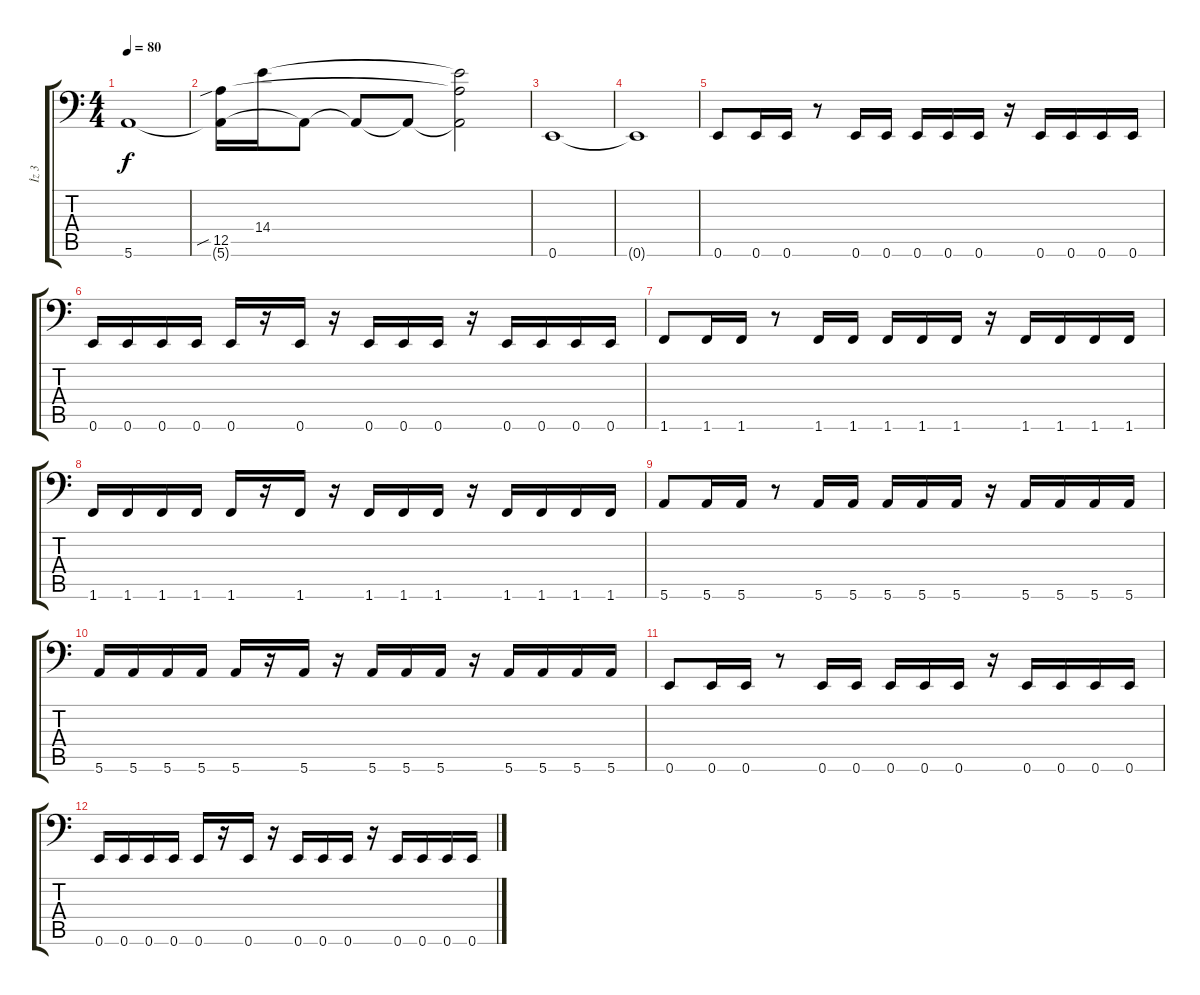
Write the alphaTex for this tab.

\track ("İz 3" "İz 3") {instrument fretlessbass}
\staff {score tabs}
\tuning (E4 B3 G3 D2 A1 E1) {hide}
\ts (4 4)
\tempo 80
\clef f4
\ks c
5.6.1{dy f} |
(12.5{sib} 5.6{t}).16 14.4.16 5.6{t}.8 5.6{t}.8 5.6{t}.8 (14.4{t} 12.5{t} 5.6{t}).2 |
0.6.1 |
0.6{t}.1 |
0.6.8 0.6.16 0.6.16 r.8 0.6.16 0.6.16 0.6.16 0.6.16 0.6.16 r.16 0.6.16 0.6.16 0.6.16 0.6.16 |
0.6.16 0.6.16 0.6.16 0.6.16 0.6.16 r.16 0.6.16 r.16 0.6.16 0.6.16 0.6.16 r.16 0.6.16 0.6.16 0.6.16 0.6.16 |
1.6.8 1.6.16 1.6.16 r.8 1.6.16 1.6.16 1.6.16 1.6.16 1.6.16 r.16 1.6.16 1.6.16 1.6.16 1.6.16 |
1.6.16 1.6.16 1.6.16 1.6.16 1.6.16 r.16 1.6.16 r.16 1.6.16 1.6.16 1.6.16 r.16 1.6.16 1.6.16 1.6.16 1.6.16 |
5.6.8 5.6.16 5.6.16 r.8 5.6.16 5.6.16 5.6.16 5.6.16 5.6.16 r.16 5.6.16 5.6.16 5.6.16 5.6.16 |
5.6.16 5.6.16 5.6.16 5.6.16 5.6.16 r.16 5.6.16 r.16 5.6.16 5.6.16 5.6.16 r.16 5.6.16 5.6.16 5.6.16 5.6.16 |
0.6.8 0.6.16 0.6.16 r.8 0.6.16 0.6.16 0.6.16 0.6.16 0.6.16 r.16 0.6.16 0.6.16 0.6.16 0.6.16 |
0.6.16 0.6.16 0.6.16 0.6.16 0.6.16 r.16 0.6.16 r.16 0.6.16 0.6.16 0.6.16 r.16 0.6.16 0.6.16 0.6.16 0.6.16
